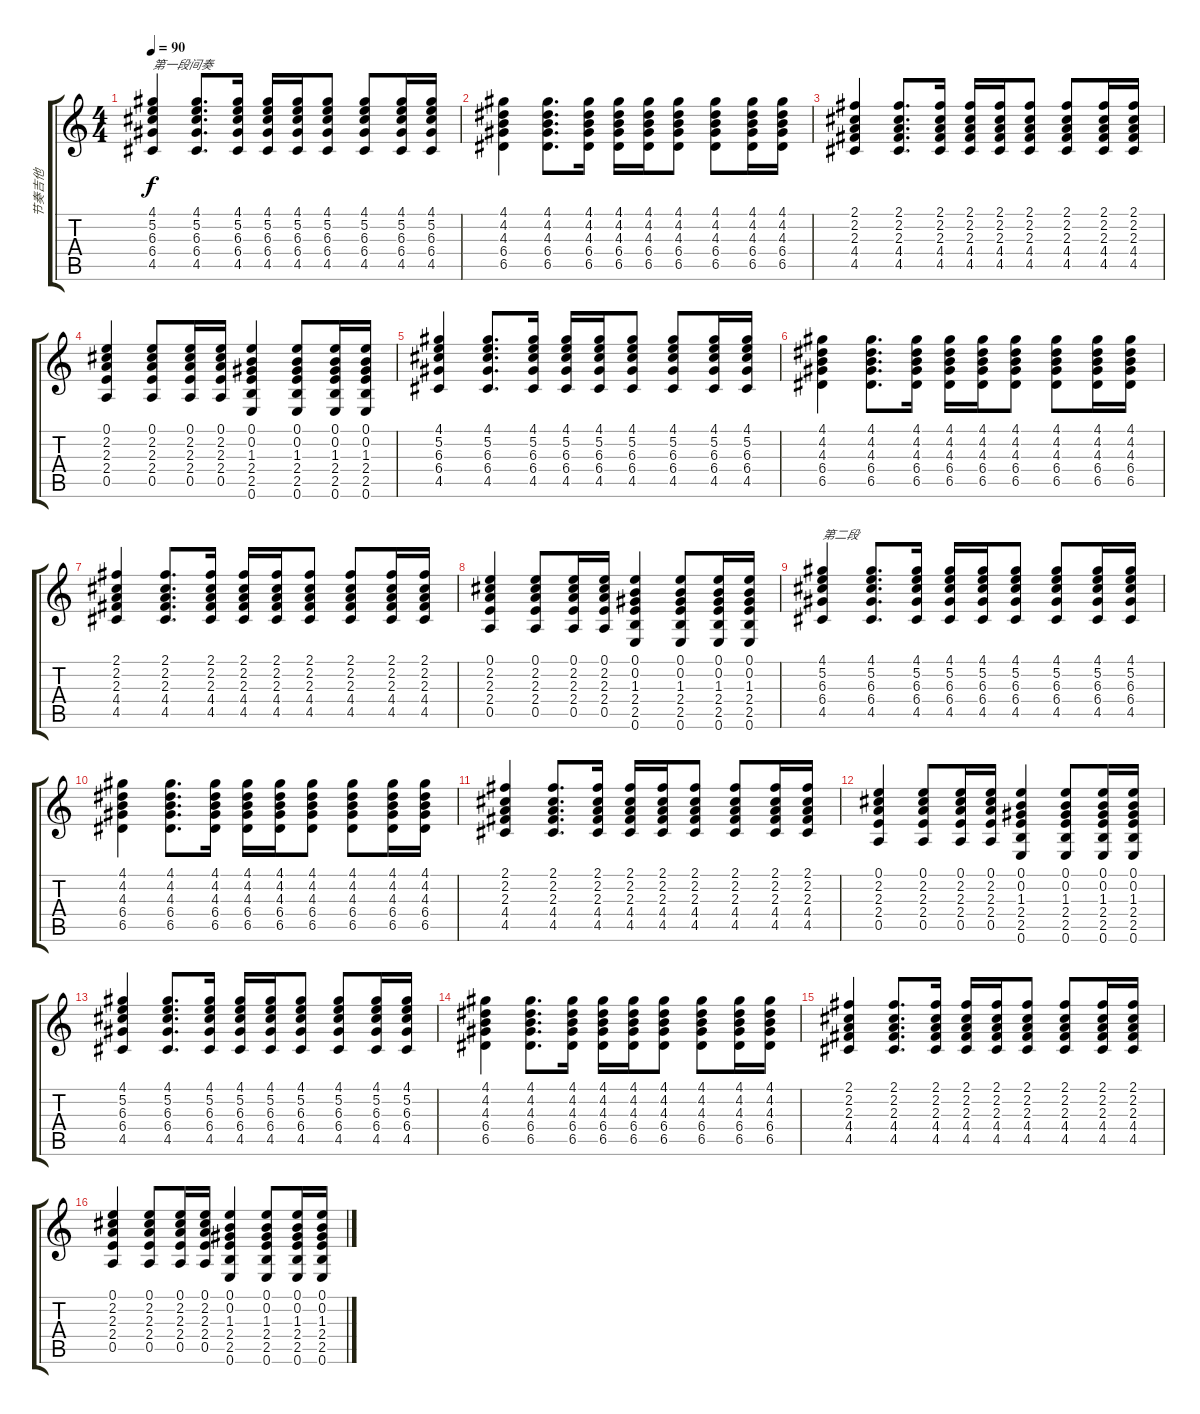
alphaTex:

\track ("节奏吉他" "节奏吉他") {instrument acousticguitarsteel}
\staff {score tabs}
\tuning (E4 B3 G3 D3 A2 E2) {hide}
\ts (4 4)
\tempo 90
\clef g2
\ks c
(4.1 5.2 6.3 6.4 4.5).4{txt "第一段间奏" dy f} (4.1 5.2 6.3 6.4 4.5).8{d} (4.1 5.2 6.3 6.4 4.5).16 (4.1 5.2 6.3 6.4 4.5).16 (4.1 5.2 6.3 6.4 4.5).16 (4.1 5.2 6.3 6.4 4.5).8 (4.1 5.2 6.3 6.4 4.5).8 (4.1 5.2 6.3 6.4 4.5).16 (4.1 5.2 6.3 6.4 4.5).16 |
(4.1 4.2 4.3 6.4 6.5).4 (4.1 4.2 4.3 6.4 6.5).8{d} (4.1 4.2 4.3 6.4 6.5).16 (4.1 4.2 4.3 6.4 6.5).16 (4.1 4.2 4.3 6.4 6.5).16 (4.1 4.2 4.3 6.4 6.5).8 (4.1 4.2 4.3 6.4 6.5).8 (4.1 4.2 4.3 6.4 6.5).16 (4.1 4.2 4.3 6.4 6.5).16 |
(2.1 2.2 2.3 4.4 4.5).4 (2.1 2.2 2.3 4.4 4.5).8{d} (2.1 2.2 2.3 4.4 4.5).16 (2.1 2.2 2.3 4.4 4.5).16 (2.1 2.2 2.3 4.4 4.5).16 (2.1 2.2 2.3 4.4 4.5).8 (2.1 2.2 2.3 4.4 4.5).8 (2.1 2.2 2.3 4.4 4.5).16 (2.1 2.2 2.3 4.4 4.5).16 |
(0.1 2.2 2.3 2.4 0.5).4 (0.1 2.2 2.3 2.4 0.5).8 (0.1 2.2 2.3 2.4 0.5).16 (0.1 2.2 2.3 2.4 0.5).16 (0.1 0.2 1.3 2.4 2.5 0.6).4 (0.1 0.2 1.3 2.4 2.5 0.6).8 (0.1 0.2 1.3 2.4 2.5 0.6).16 (0.1 0.2 1.3 2.4 2.5 0.6).16 |
(4.1 5.2 6.3 6.4 4.5).4 (4.1 5.2 6.3 6.4 4.5).8{d} (4.1 5.2 6.3 6.4 4.5).16 (4.1 5.2 6.3 6.4 4.5).16 (4.1 5.2 6.3 6.4 4.5).16 (4.1 5.2 6.3 6.4 4.5).8 (4.1 5.2 6.3 6.4 4.5).8 (4.1 5.2 6.3 6.4 4.5).16 (4.1 5.2 6.3 6.4 4.5).16 |
(4.1 4.2 4.3 6.4 6.5).4 (4.1 4.2 4.3 6.4 6.5).8{d} (4.1 4.2 4.3 6.4 6.5).16 (4.1 4.2 4.3 6.4 6.5).16 (4.1 4.2 4.3 6.4 6.5).16 (4.1 4.2 4.3 6.4 6.5).8 (4.1 4.2 4.3 6.4 6.5).8 (4.1 4.2 4.3 6.4 6.5).16 (4.1 4.2 4.3 6.4 6.5).16 |
(2.1 2.2 2.3 4.4 4.5).4 (2.1 2.2 2.3 4.4 4.5).8{d} (2.1 2.2 2.3 4.4 4.5).16 (2.1 2.2 2.3 4.4 4.5).16 (2.1 2.2 2.3 4.4 4.5).16 (2.1 2.2 2.3 4.4 4.5).8 (2.1 2.2 2.3 4.4 4.5).8 (2.1 2.2 2.3 4.4 4.5).16 (2.1 2.2 2.3 4.4 4.5).16 |
(0.1 2.2 2.3 2.4 0.5).4 (0.1 2.2 2.3 2.4 0.5).8 (0.1 2.2 2.3 2.4 0.5).16 (0.1 2.2 2.3 2.4 0.5).16 (0.1 0.2 1.3 2.4 2.5 0.6).4 (0.1 0.2 1.3 2.4 2.5 0.6).8 (0.1 0.2 1.3 2.4 2.5 0.6).16 (0.1 0.2 1.3 2.4 2.5 0.6).16 |
(4.1 5.2 6.3 6.4 4.5).4{txt "第二段"} (4.1 5.2 6.3 6.4 4.5).8{d} (4.1 5.2 6.3 6.4 4.5).16 (4.1 5.2 6.3 6.4 4.5).16 (4.1 5.2 6.3 6.4 4.5).16 (4.1 5.2 6.3 6.4 4.5).8 (4.1 5.2 6.3 6.4 4.5).8 (4.1 5.2 6.3 6.4 4.5).16 (4.1 5.2 6.3 6.4 4.5).16 |
(4.1 4.2 4.3 6.4 6.5).4 (4.1 4.2 4.3 6.4 6.5).8{d} (4.1 4.2 4.3 6.4 6.5).16 (4.1 4.2 4.3 6.4 6.5).16 (4.1 4.2 4.3 6.4 6.5).16 (4.1 4.2 4.3 6.4 6.5).8 (4.1 4.2 4.3 6.4 6.5).8 (4.1 4.2 4.3 6.4 6.5).16 (4.1 4.2 4.3 6.4 6.5).16 |
(2.1 2.2 2.3 4.4 4.5).4 (2.1 2.2 2.3 4.4 4.5).8{d} (2.1 2.2 2.3 4.4 4.5).16 (2.1 2.2 2.3 4.4 4.5).16 (2.1 2.2 2.3 4.4 4.5).16 (2.1 2.2 2.3 4.4 4.5).8 (2.1 2.2 2.3 4.4 4.5).8 (2.1 2.2 2.3 4.4 4.5).16 (2.1 2.2 2.3 4.4 4.5).16 |
(0.1 2.2 2.3 2.4 0.5).4 (0.1 2.2 2.3 2.4 0.5).8 (0.1 2.2 2.3 2.4 0.5).16 (0.1 2.2 2.3 2.4 0.5).16 (0.1 0.2 1.3 2.4 2.5 0.6).4 (0.1 0.2 1.3 2.4 2.5 0.6).8 (0.1 0.2 1.3 2.4 2.5 0.6).16 (0.1 0.2 1.3 2.4 2.5 0.6).16 |
(4.1 5.2 6.3 6.4 4.5).4 (4.1 5.2 6.3 6.4 4.5).8{d} (4.1 5.2 6.3 6.4 4.5).16 (4.1 5.2 6.3 6.4 4.5).16 (4.1 5.2 6.3 6.4 4.5).16 (4.1 5.2 6.3 6.4 4.5).8 (4.1 5.2 6.3 6.4 4.5).8 (4.1 5.2 6.3 6.4 4.5).16 (4.1 5.2 6.3 6.4 4.5).16 |
(4.1 4.2 4.3 6.4 6.5).4 (4.1 4.2 4.3 6.4 6.5).8{d} (4.1 4.2 4.3 6.4 6.5).16 (4.1 4.2 4.3 6.4 6.5).16 (4.1 4.2 4.3 6.4 6.5).16 (4.1 4.2 4.3 6.4 6.5).8 (4.1 4.2 4.3 6.4 6.5).8 (4.1 4.2 4.3 6.4 6.5).16 (4.1 4.2 4.3 6.4 6.5).16 |
(2.1 2.2 2.3 4.4 4.5).4 (2.1 2.2 2.3 4.4 4.5).8{d} (2.1 2.2 2.3 4.4 4.5).16 (2.1 2.2 2.3 4.4 4.5).16 (2.1 2.2 2.3 4.4 4.5).16 (2.1 2.2 2.3 4.4 4.5).8 (2.1 2.2 2.3 4.4 4.5).8 (2.1 2.2 2.3 4.4 4.5).16 (2.1 2.2 2.3 4.4 4.5).16 |
(0.1 2.2 2.3 2.4 0.5).4 (0.1 2.2 2.3 2.4 0.5).8 (0.1 2.2 2.3 2.4 0.5).16 (0.1 2.2 2.3 2.4 0.5).16 (0.1 0.2 1.3 2.4 2.5 0.6).4 (0.1 0.2 1.3 2.4 2.5 0.6).8 (0.1 0.2 1.3 2.4 2.5 0.6).16 (0.1 0.2 1.3 2.4 2.5 0.6).16
